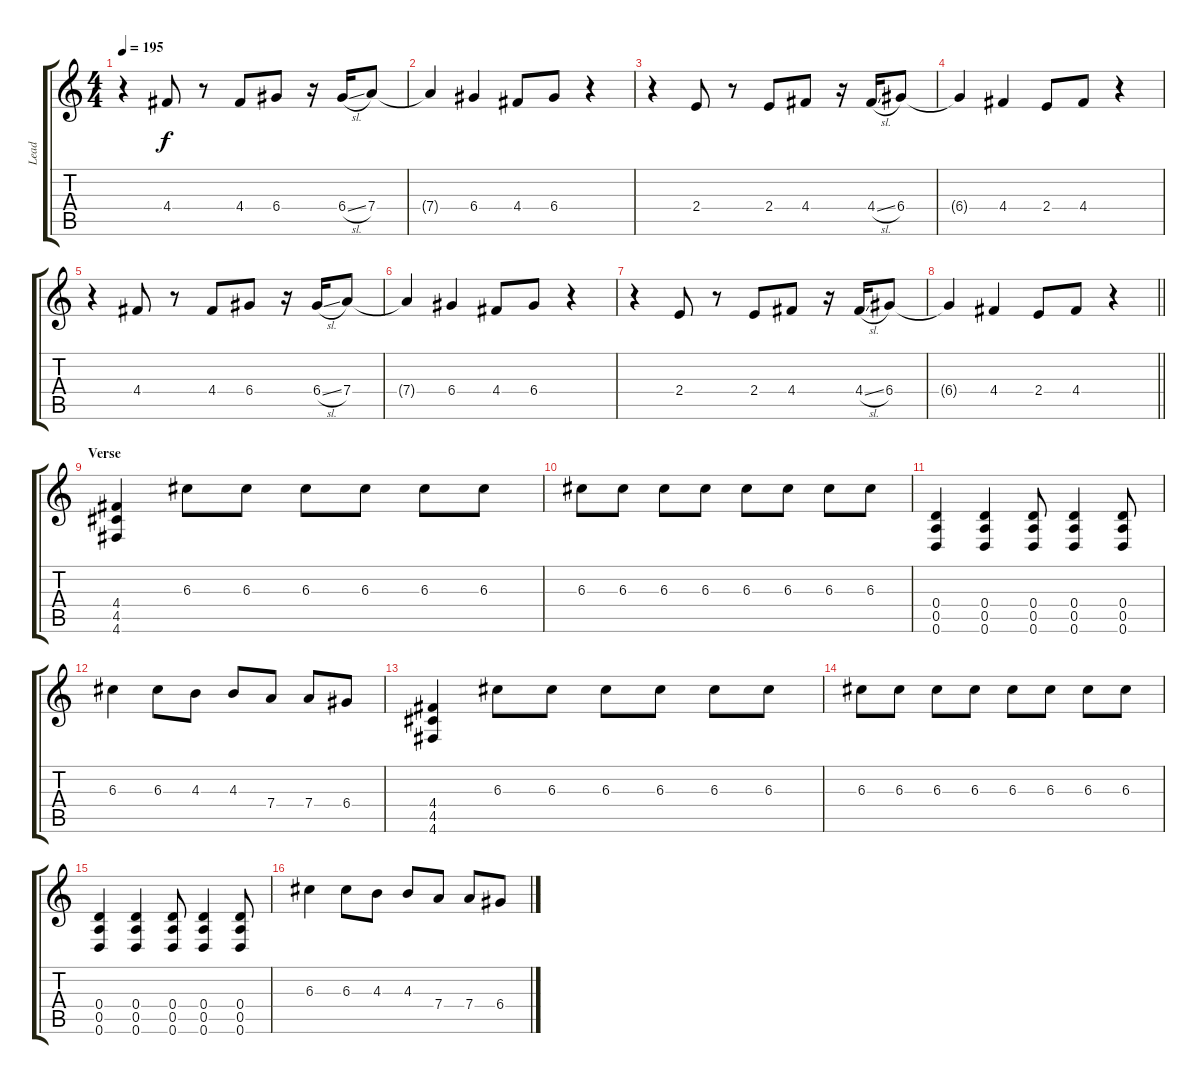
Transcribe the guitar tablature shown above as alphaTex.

\track ("Lead" "Lead") {instrument overdrivenguitar}
\staff {score tabs}
\tuning (E4 B3 G3 D3 A2 D2) {hide}
\ts (4 4)
\tempo 195
\clef g2
\ks c
r.4{dy f} 4.4.8 r.8 4.4.8 6.4.8 r.16 6.4{sl}.16 7.4.8 |
7.4{t}.4 6.4.4 4.4.8 6.4.8 r.4 |
r.4 2.4.8 r.8 2.4.8 4.4.8 r.16 4.4{sl}.16 6.4.8 |
6.4{t}.4 4.4.4 2.4.8 4.4.8 r.4 |
r.4 4.4.8 r.8 4.4.8 6.4.8 r.16 6.4{sl}.16 7.4.8 |
7.4{t}.4 6.4.4 4.4.8 6.4.8 r.4 |
r.4 2.4.8 r.8 2.4.8 4.4.8 r.16 4.4{sl}.16 6.4.8 |
\barLineRight lightlight
6.4{t}.4 4.4.4 2.4.8 4.4.8 r.4 |
\section ("" "Verse")
(4.4 4.5 4.6).4 6.3.8 6.3.8 6.3.8 6.3.8 6.3.8 6.3.8 |
6.3.8 6.3.8 6.3.8 6.3.8 6.3.8 6.3.8 6.3.8 6.3.8 |
(0.4 0.5 0.6).4 (0.4 0.5 0.6).4 (0.4 0.5 0.6).8 (0.4 0.5 0.6).4 (0.4 0.5 0.6).8 |
6.3.4 6.3.8 4.3.8 4.3.8 7.4.8 7.4.8 6.4.8 |
(4.4 4.5 4.6).4 6.3.8 6.3.8 6.3.8 6.3.8 6.3.8 6.3.8 |
6.3.8 6.3.8 6.3.8 6.3.8 6.3.8 6.3.8 6.3.8 6.3.8 |
(0.4 0.5 0.6).4 (0.4 0.5 0.6).4 (0.4 0.5 0.6).8 (0.4 0.5 0.6).4 (0.4 0.5 0.6).8 |
6.3.4 6.3.8 4.3.8 4.3.8 7.4.8 7.4.8 6.4.8
